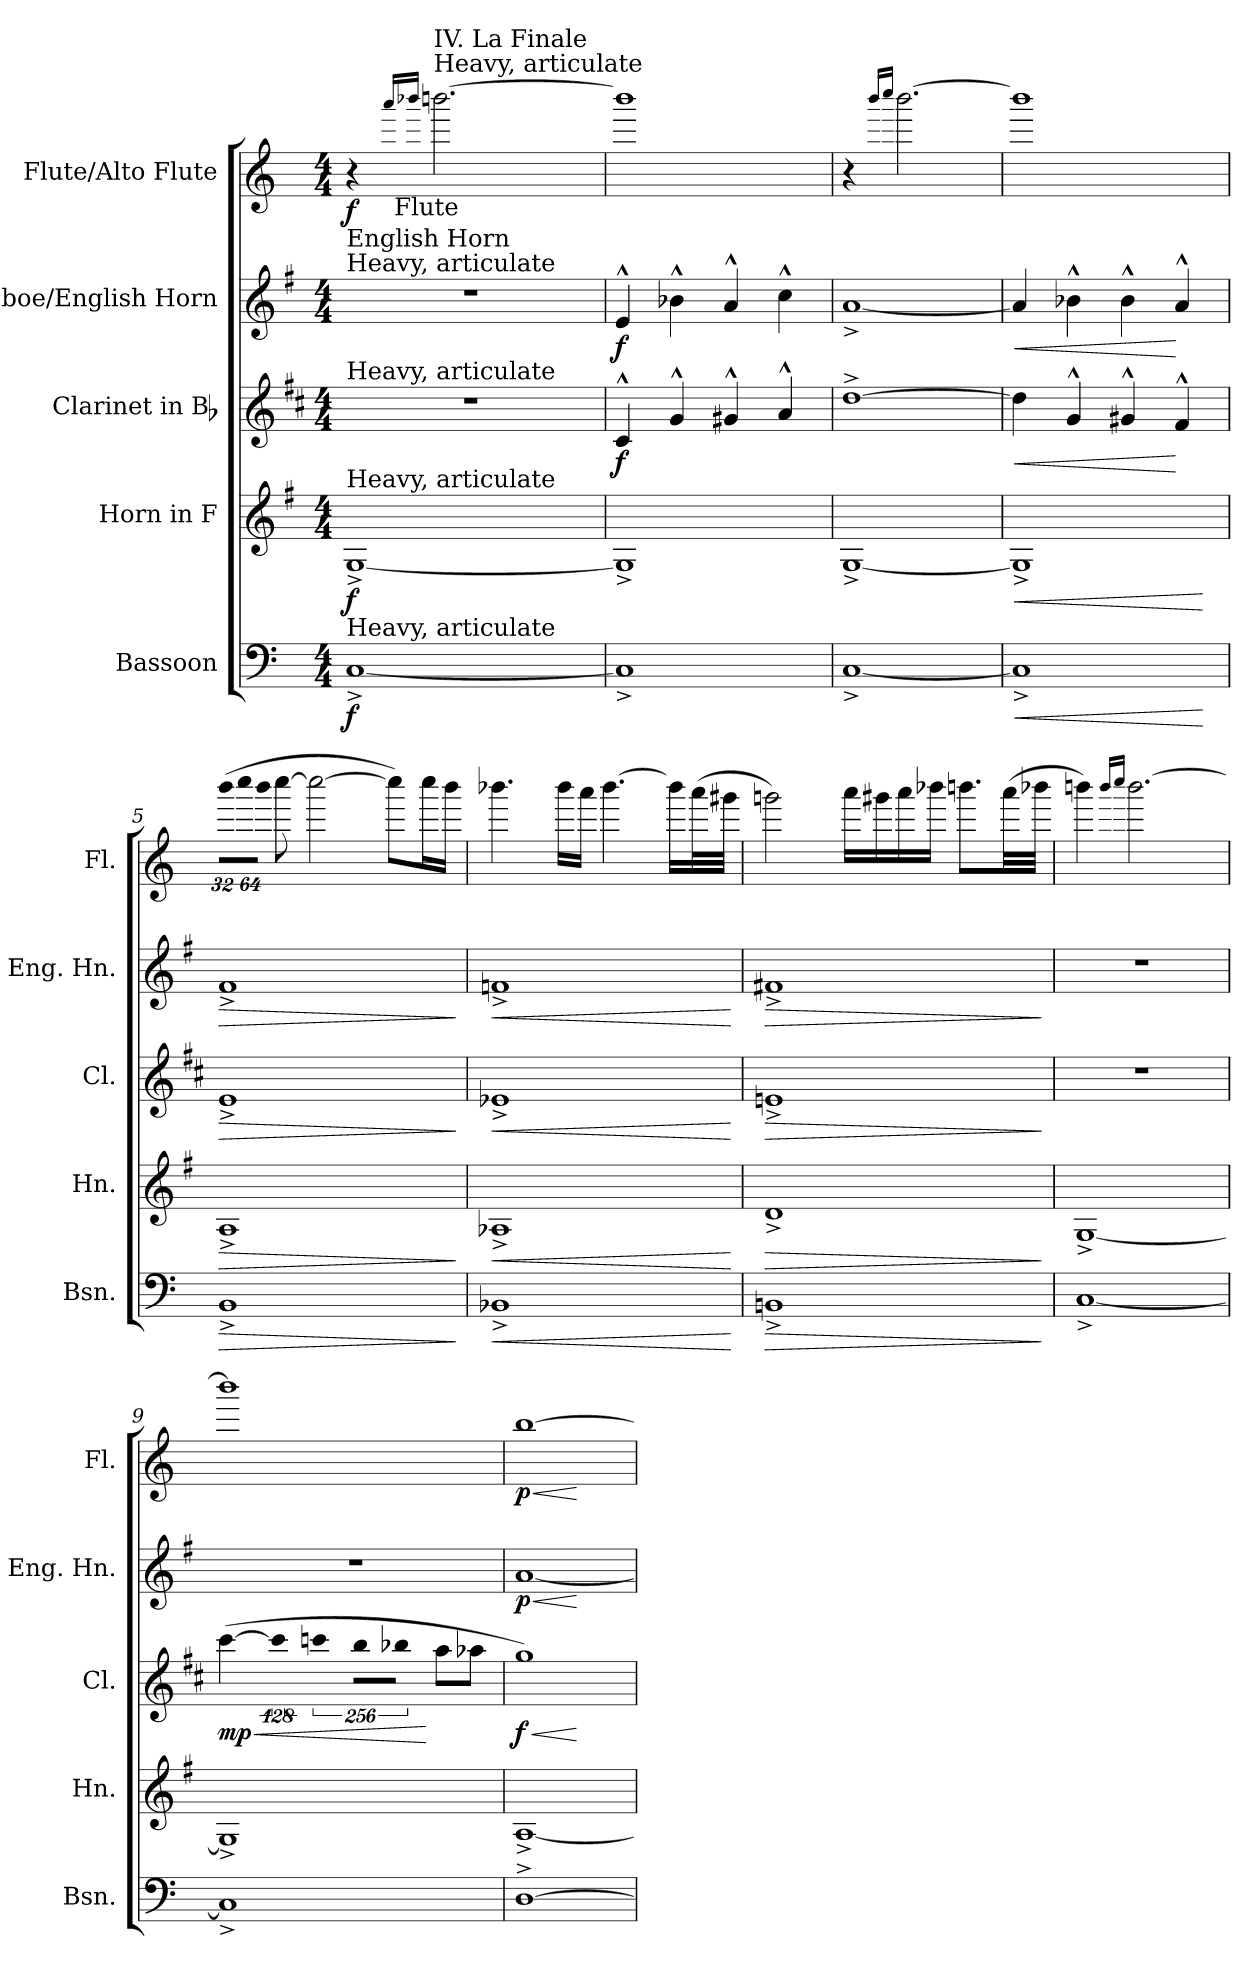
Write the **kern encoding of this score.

**kern	**dynam	**kern	**dynam	**kern	**dynam	**kern	**dynam	**kern	**dynam
*part5	*part5	*part4	*part4	*part3	*part3	*part2	*part2	*part1	*part1
*staff5	*staff5	*staff4	*staff4	*staff3	*staff3	*staff2	*staff2	*staff1	*staff1
*I"Bassoon	*	*I"Horn in F	*	*I"Clarinet in Bb	*	*I"Oboe/English Horn	*	*I"Flute/Alto Flute	*
*I'Bsn.	*	*I'Hn.	*	*I'Cl.	*	*I'Eng. Hn.	*	*I'Fl.	*
!!LO:PB:g=z
*clefF4	*	*clefG2	*	*clefG2	*	*clefG2	*	*clefG2	*
*	*	*ITrd4c7	*	*ITrd1c2	*	*ITrd4c7	*	*	*
*k[]	*	*k[]	*	*k[]	*	*k[]	*	*k[]	*
*C:	*	*C:	*	*C:	*	*C:	*	*C:	*
*M4/4	*	*M4/4	*	*M4/4	*	*M4/4	*	*M4/4	*
*MM100	*	*MM100	*	*MM100	*	*MM100	*	*MM100	*
=1	=1	=1	=1	=1	=1	=1	=1	=1	=1
!	!	!	!	!	!	!LO:TX:a:t=Heavy, articulate	!	!	!
!	!	!	!	!	!	!LO:TX:a:t=English Horn	!	!	!
!	!	!	!	!LO:TX:a:t=Heavy, articulate	!	!	!	!	!
!	!	!LO:TX:a:t=Heavy, articulate	!	!	!	!	!	!	!
!LO:TX:a:t=Heavy, articulate	!	!	!	!	!	!	!	!	!
*	*	*	*	*	*	*	*	*^	*
[<1C^i	f	[<1C^i	f	1r	.	1r	.	4r	16ryy	f
.	.	.	.	.	.	.	.	.	32ryy	.
.	.	.	.	.	.	.	.	.	128ryy	.
.	.	.	.	.	.	.	.	.	512.ryy	.
!	!	!	!	!	!	!	!	!	!LO:TX:b:t=Flute	!
.	.	.	.	.	.	.	.	.	2ryy	.
.	.	.	.	.	.	.	.	16qaaai/LL	.	.
.	.	.	.	.	.	.	.	16qbbb-Xi/JJ	.	.
!	!	!	!	!	!	!	!	!LO:TX:a:t=Heavy, articulate	!	!
!	!	!	!	!	!	!	!	!LO:TX:a:t=IV. La Finale	!	!
.	.	.	.	.	.	.	.	[>2.bbbni\	.	.
.	.	.	.	.	.	.	.	.	4ryy	.
.	.	.	.	.	.	.	.	.	8ryy	.
.	.	.	.	.	.	.	.	.	64ryy	.
.	.	.	.	.	.	.	.	.	256ryy	.
.	.	.	.	.	.	.	.	.	1024ryy	.
*	*	*	*	*	*	*	*	*v	*v	*
=2	=2	=2	=2	=2	=2	=2	=2	=2	=2
1C^i]	.	1C^i]	.	4B^^i/	f	4A^^i/	f	1bbbi]	.
.	.	.	.	4f^^i/	.	4e-X^^i\	.	.	.
.	.	.	.	4f#X^^i/	.	4d^^i/	.	.	.
.	.	.	.	4g^^i/	.	4f^^i\	.	.	.
=3	=3	=3	=3	=3	=3	=3	=3	=3	=3
[<1C^i	.	[<1C^i	.	[>1cc^i	.	[<1d^i	.	4r	.
.	.	.	.	.	.	.	.	16qbbbi/LL	.
.	.	.	.	.	.	.	.	16qcccci/JJ	.
.	.	.	.	.	.	.	.	[>2.bbbi\	.
=4	=4	=4	=4	=4	=4	=4	=4	=4	=4
!	!LO:HP:b	!	!LO:HP:b	!	!LO:HP:b	!	!LO:HP:b	!	!
1C^i]	<	1C^i]	<	4cci\]	<	4di/]	<	1bbbi]	.
.	.	.	.	4f^^i/	.	4e-X^^i\	.	.	.
.	.	.	.	4f#X^^i/	.	4e-^^i\	.	.	.
.	.	.	.	4e^^i/	[	4d^^i/	[	.	.
.	[	.	[	.	.	.	.	.	.
!!LO:PB:g=z
=5	=5	=5	=5	=5	=5	=5	=5	=5	=5
!	!LO:HP:b	!	!LO:HP:b	!	!LO:HP:b	!	!LO:HP:b	!	!
*	*	*	*	*	*	*	*	*Xbrackettup	*
!	!	!	!	!	!	!	!	!LO:N:vis=16	!
1BB^i	>	1D^i	>	1d^i	>	1B^i	>	(512%21bbbi\LL	.
!	!	!	!	!	!	!	!	!LO:N:vis=16	!
.	.	.	.	.	.	.	.	1024%43cccci\	.
!	!	!	!	!	!	!	!	!LO:N:vis=16	!
.	.	.	.	.	.	.	.	1024%43bbbi\JJ	.
.	.	.	.	.	.	.	.	[>8cccci\	.
.	.	.	.	.	.	.	.	2cccci\_>	.
.	.	.	.	.	.	.	.	8cccci\L])	.
.	.	.	.	.	.	.	.	16cccci\L	.
.	.	.	.	.	.	.	.	16bbbi\JJ	.
.	]	.	]	.	]	.	]	.	.
=6	=6	=6	=6	=6	=6	=6	=6	=6	=6
!	!LO:HP:b	!	!LO:HP:b	!	!LO:HP:b	!	!LO:HP:b	!	!
1BB-X^i	<	1D-X^i	<	1d-X^i	<	1B-X^i	<	4.bbb-Xi\	.
.	.	.	.	.	.	.	.	16bbb-i\LL	.
.	.	.	.	.	.	.	.	16aaai\JJ	.
.	.	.	.	.	.	.	.	[>4.bbb-i\	.
.	.	.	.	.	.	.	.	16bbb-i\LL]	.
.	.	.	.	.	.	.	.	(32aaai\L	.
.	.	.	.	.	.	.	.	32ggg#Xi\JJJ	.
.	[	.	[	.	[	.	[	.	.
=7	=7	=7	=7	=7	=7	=7	=7	=7	=7
!	!LO:HP:b	!	!LO:HP:b	!	!LO:HP:b	!	!LO:HP:b	!	!
1BBn^i	>	1G^i	>	1dn^i	>	1Bn^i	>	2gggni\)	.
.	.	.	.	.	.	.	.	16aaai\LL	.
.	.	.	.	.	.	.	.	16ggg#Xi\	.
.	.	.	.	.	.	.	.	16aaai\	.
.	.	.	.	.	.	.	.	16bbb-Xi\JJ	.
.	.	.	.	.	.	.	.	8.bbbni\L	.
.	.	.	.	.	.	.	.	(32aaai\LL	.
.	.	.	.	.	.	.	.	32bbb-Xi\JJJ	.
.	]	.	]	.	]	.	]	.	.
=8	=8	=8	=8	=8	=8	=8	=8	=8	=8
[<1C^i	.	[<1C^i	.	1r	.	1r	.	4bbbni\)	.
.	.	.	.	.	.	.	.	16qbbbi/LL	.
.	.	.	.	.	.	.	.	16qcccci/JJ	.
.	.	.	.	.	.	.	.	[>2.bbbi\	.
!!LO:LB:g=z
=9	=9	=9	=9	=9	=9	=9	=9	=9	=9
!	!	!	!	!	!LO:HP:b	!	!	!	!
1C^i]	.	1C^i]	.	([>4bbi\	< mp	1r	.	1bbbi]	.
!	!	!	!	!LO:N:vis=4	!	!	!	!	!
.	.	.	.	512%85bbi\]	.	.	.	.	.
!	!	!	!	!LO:N:vis=4	!	!	!	!	!
.	.	.	.	1024%171bb-Xi\	.	.	.	.	.
!	!	!	!	!LO:N:vis=8	!	!	!	!	!
.	.	.	.	1024%85aai\L	.	.	.	.	.
!	!	!	!	!LO:N:vis=8	!	!	!	!	!
.	.	.	.	512%43aa-Xi\J	.	.	.	.	.
.	.	.	.	8ggi\L	.	.	.	.	.
.	.	.	.	8gg-Xi\J	[	.	.	.	.
=10	=10	=10	=10	=10	=10	=10	=10	=10	=10
!	!	!	!	!	!LO:HP:b	!	!LO:HP:b	!	!LO:HP:b
[>1D^i	.	[<1D^i	.	1ffi)	< f	[<1di	< p	[>1bbi	< p
.	.	.	.	.	[	.	[	.	[
=	=	=	=	=	=	=	=	=	=
*-	*-	*-	*-	*-	*-	*-	*-	*-	*-
